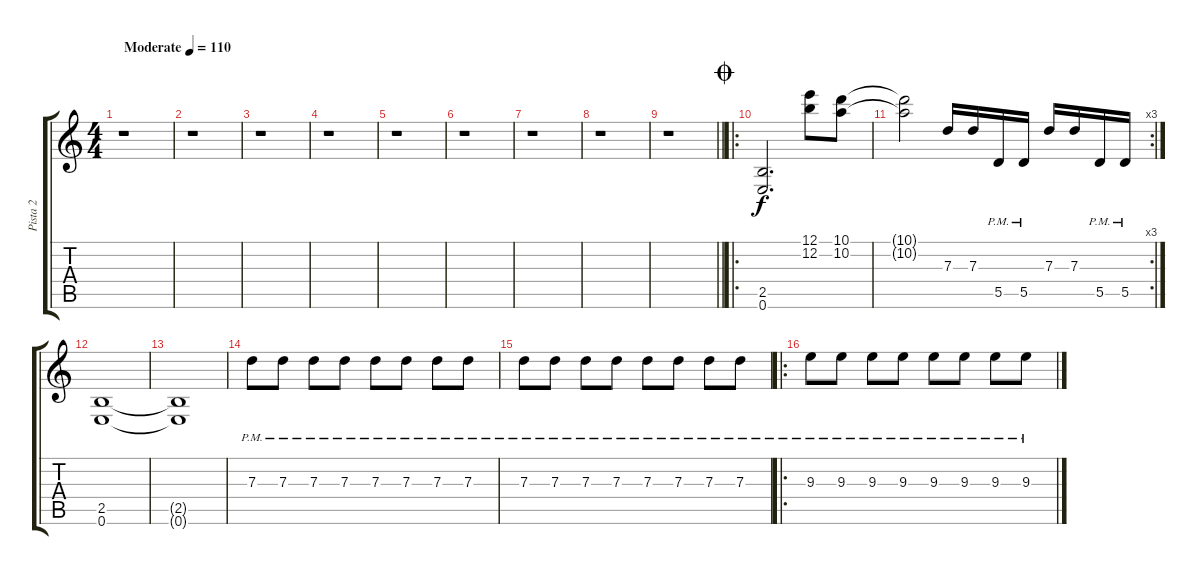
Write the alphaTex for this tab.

\track ("Pista 2" "Pista 2") {instrument distortionguitar}
\staff {score tabs}
\tuning (E4 B3 G3 D3 A2 E2) {hide}
\ts (4 4)
\tempo (110 "Moderate")
\clef g2
\ks c
r.1{dy f instrument distortionguitar} |
r.1 |
r.1 |
r.1 |
r.1 |
r.1 |
r.1 |
r.1 |
\barLineRight lightlight
r.1 |
\ro
\jump coda
(2.5 0.6).2{d} (12.1 12.2).8 (10.1 10.2).8 |
\rc 3
(10.1{t} 10.2{t}).2 7.3.16 7.3.16 5.5{pm}.16 5.5{pm}.16 7.3.16 7.3.16 5.5{pm}.16 5.5{pm}.16 |
(2.5 0.6).1 |
(2.5{t} 0.6{t}).1 |
7.3{pm}.8 7.3{pm}.8 7.3{pm}.8 7.3{pm}.8 7.3{pm}.8 7.3{pm}.8 7.3{pm}.8 7.3{pm}.8 |
7.3{pm}.8 7.3{pm}.8 7.3{pm}.8 7.3{pm}.8 7.3{pm}.8 7.3{pm}.8 7.3{pm}.8 7.3{pm}.8 |
\ro
9.3{pm}.8 9.3{pm}.8 9.3{pm}.8 9.3{pm}.8 9.3{pm}.8 9.3{pm}.8 9.3{pm}.8 9.3{pm}.8
